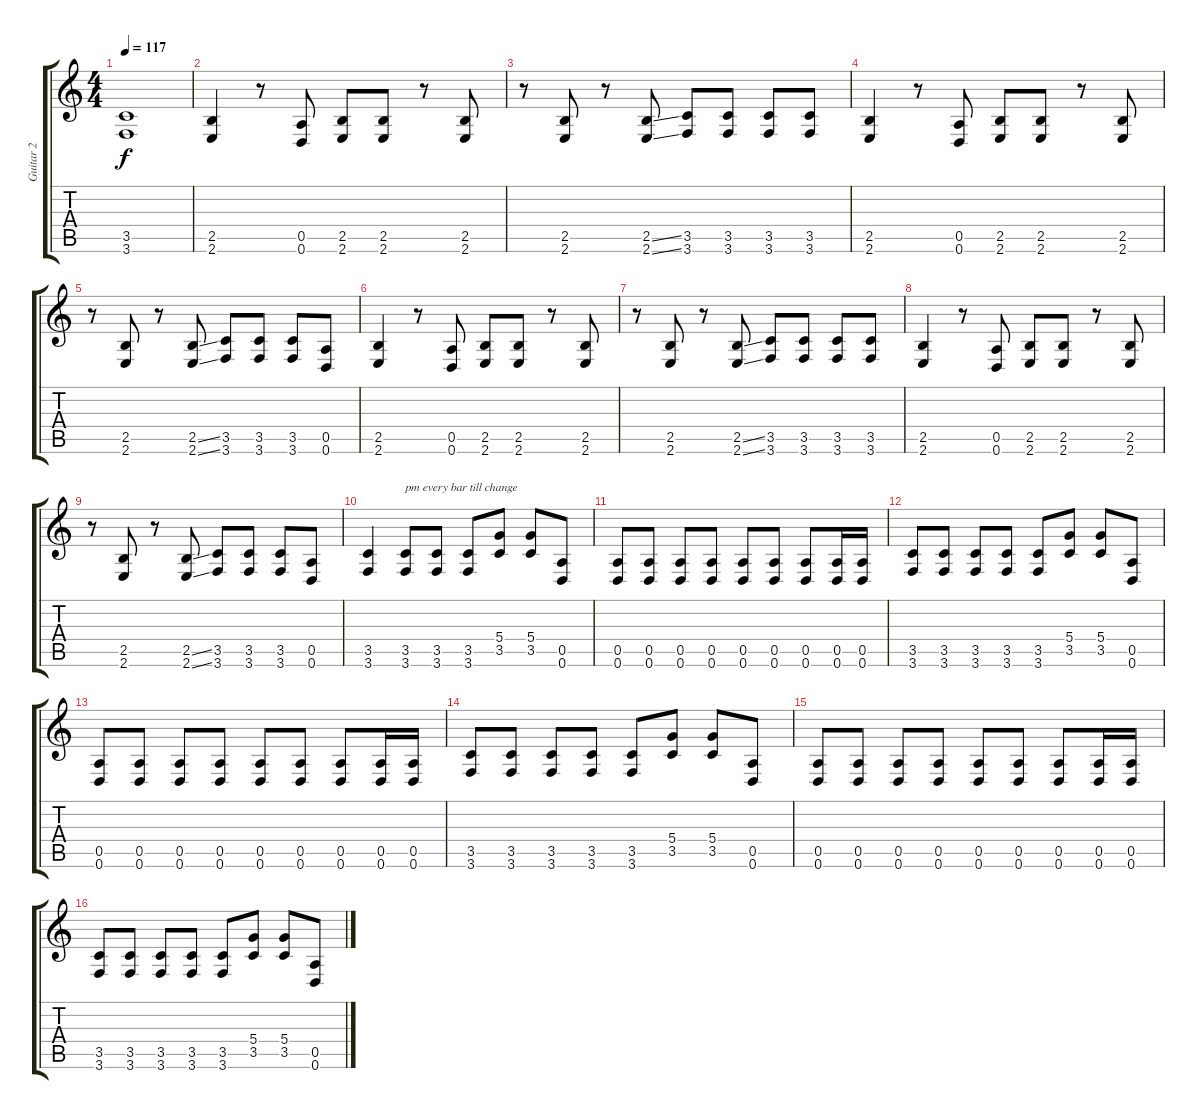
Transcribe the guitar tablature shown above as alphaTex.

\track ("Guitar 2" "Guitar 2") {instrument overdrivenguitar}
\staff {score tabs}
\tuning (E4 B3 G3 D3 A2 D2) {hide}
\ts (4 4)
\tempo 117
\clef g2
\ks c
(3.5{t} 3.6{t}).1{dy f} |
(2.5 2.6).4 r.8 (0.5 0.6).8 (2.5 2.6).8 (2.5 2.6).8 r.8 (2.5 2.6).8 |
r.8 (2.5 2.6).8 r.8 (2.5{ss} 2.6{ss}).8 (3.5 3.6).8 (3.5 3.6).8 (3.5 3.6).8 (3.5 3.6).8 |
(2.5 2.6).4 r.8 (0.5 0.6).8 (2.5 2.6).8 (2.5 2.6).8 r.8 (2.5 2.6).8 |
r.8 (2.5 2.6).8 r.8 (2.5{ss} 2.6{ss}).8 (3.5 3.6).8 (3.5 3.6).8 (3.5 3.6).8 (0.5 0.6).8 |
(2.5 2.6).4 r.8 (0.5 0.6).8 (2.5 2.6).8 (2.5 2.6).8 r.8 (2.5 2.6).8 |
r.8 (2.5 2.6).8 r.8 (2.5{ss} 2.6{ss}).8 (3.5 3.6).8 (3.5 3.6).8 (3.5 3.6).8 (3.5 3.6).8 |
(2.5 2.6).4 r.8 (0.5 0.6).8 (2.5 2.6).8 (2.5 2.6).8 r.8 (2.5 2.6).8 |
r.8 (2.5 2.6).8 r.8 (2.5{ss} 2.6{ss}).8 (3.5 3.6).8 (3.5 3.6).8 (3.5 3.6).8 (0.5 0.6).8 |
(3.5 3.6).4 (3.5 3.6).8{txt "pm every bar till change" instrument electricguitarmuted} (3.5 3.6).8 (3.5 3.6).8 (5.4 3.5).8 (5.4 3.5).8 (0.5 0.6).8 |
(0.5 0.6).8 (0.5 0.6).8 (0.5 0.6).8 (0.5 0.6).8 (0.5 0.6).8 (0.5 0.6).8 (0.5 0.6).8 (0.5 0.6).16 (0.5 0.6).16 |
(3.5 3.6).8 (3.5 3.6).8 (3.5 3.6).8 (3.5 3.6).8 (3.5 3.6).8 (5.4 3.5).8 (5.4 3.5).8 (0.5 0.6).8 |
(0.5 0.6).8 (0.5 0.6).8 (0.5 0.6).8 (0.5 0.6).8 (0.5 0.6).8 (0.5 0.6).8 (0.5 0.6).8 (0.5 0.6).16 (0.5 0.6).16 |
(3.5 3.6).8 (3.5 3.6).8 (3.5 3.6).8 (3.5 3.6).8 (3.5 3.6).8 (5.4 3.5).8 (5.4 3.5).8 (0.5 0.6).8 |
(0.5 0.6).8 (0.5 0.6).8 (0.5 0.6).8 (0.5 0.6).8 (0.5 0.6).8 (0.5 0.6).8 (0.5 0.6).8 (0.5 0.6).16 (0.5 0.6).16 |
(3.5 3.6).8 (3.5 3.6).8 (3.5 3.6).8 (3.5 3.6).8 (3.5 3.6).8 (5.4 3.5).8 (5.4 3.5).8 (0.5 0.6).8
